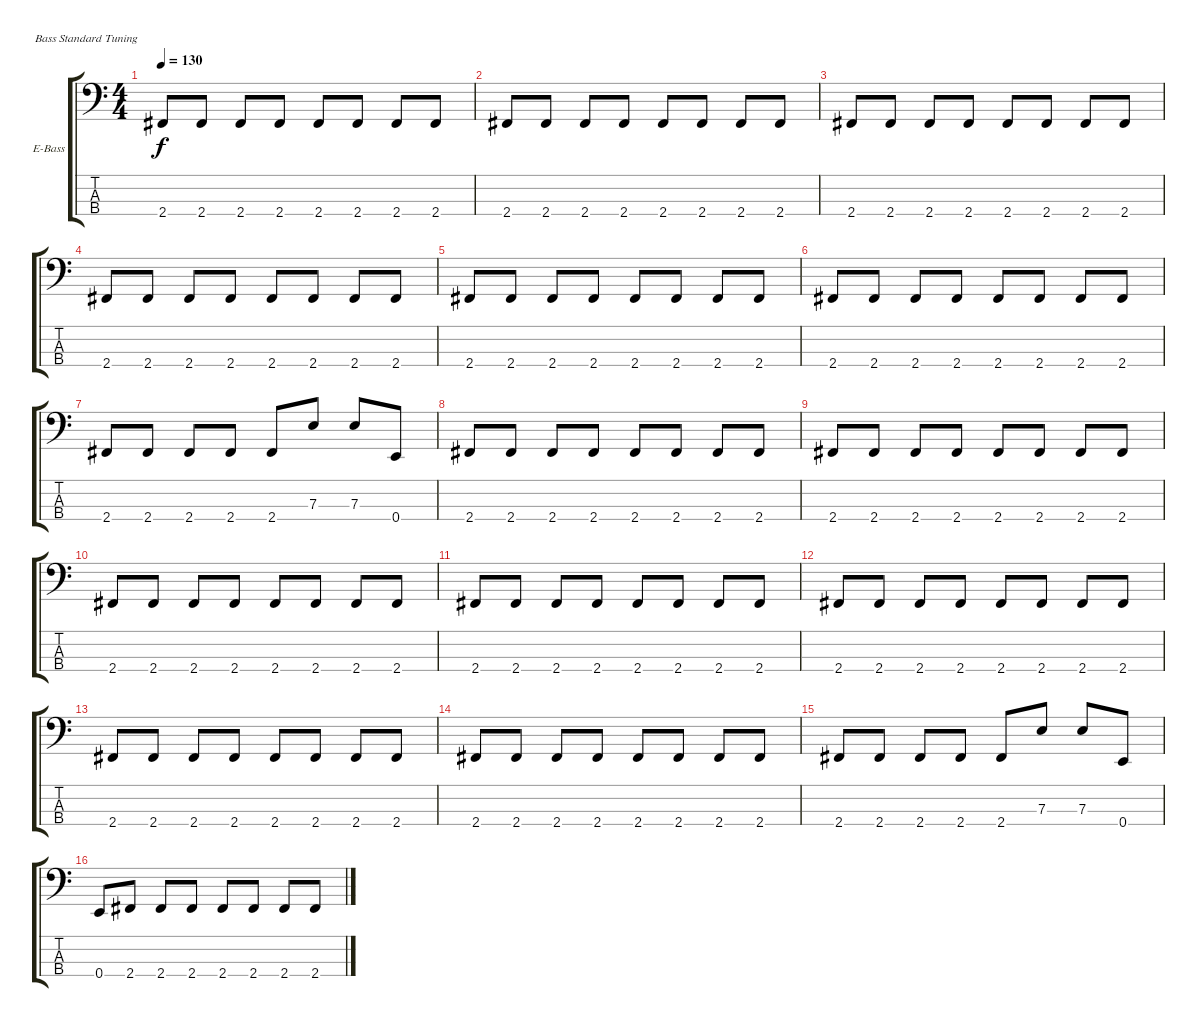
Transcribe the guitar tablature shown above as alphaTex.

\defaultSystemsLayout 4
\bracketExtendMode groupsimilarinstruments
\firstSystemTrackNameOrientation horizontal
\otherSystemsTrackNameOrientation horizontal
\track ("Peter Baltes" "E-Bass") {instrument electricbassfinger}
\staff {score tabs}
\tuning (G2 D2 A1 E1)
\ts (4 4)
\tempo 130
\clef f4
\ks c
2.4.8{dy f} 2.4.8 2.4.8 2.4.8 2.4.8 2.4.8 2.4.8 2.4.8 |
2.4.8 2.4.8 2.4.8 2.4.8 2.4.8 2.4.8 2.4.8 2.4.8 |
2.4.8 2.4.8 2.4.8 2.4.8 2.4.8 2.4.8 2.4.8 2.4.8 |
2.4.8 2.4.8 2.4.8 2.4.8 2.4.8 2.4.8 2.4.8 2.4.8 |
2.4.8 2.4.8 2.4.8 2.4.8 2.4.8 2.4.8 2.4.8 2.4.8 |
2.4.8 2.4.8 2.4.8 2.4.8 2.4.8 2.4.8 2.4.8 2.4.8 |
2.4.8 2.4.8 2.4.8 2.4.8 2.4.8 7.3.8 7.3.8 0.4.8 |
2.4.8 2.4.8 2.4.8 2.4.8 2.4.8 2.4.8 2.4.8 2.4.8 |
2.4.8 2.4.8 2.4.8 2.4.8 2.4.8 2.4.8 2.4.8 2.4.8 |
2.4.8 2.4.8 2.4.8 2.4.8 2.4.8 2.4.8 2.4.8 2.4.8 |
2.4.8 2.4.8 2.4.8 2.4.8 2.4.8 2.4.8 2.4.8 2.4.8 |
2.4.8 2.4.8 2.4.8 2.4.8 2.4.8 2.4.8 2.4.8 2.4.8 |
2.4.8 2.4.8 2.4.8 2.4.8 2.4.8 2.4.8 2.4.8 2.4.8 |
2.4.8 2.4.8 2.4.8 2.4.8 2.4.8 2.4.8 2.4.8 2.4.8 |
2.4.8 2.4.8 2.4.8 2.4.8 2.4.8 7.3.8 7.3.8 0.4.8 |
0.4.8 2.4.8 2.4.8 2.4.8 2.4.8 2.4.8 2.4.8 2.4.8
